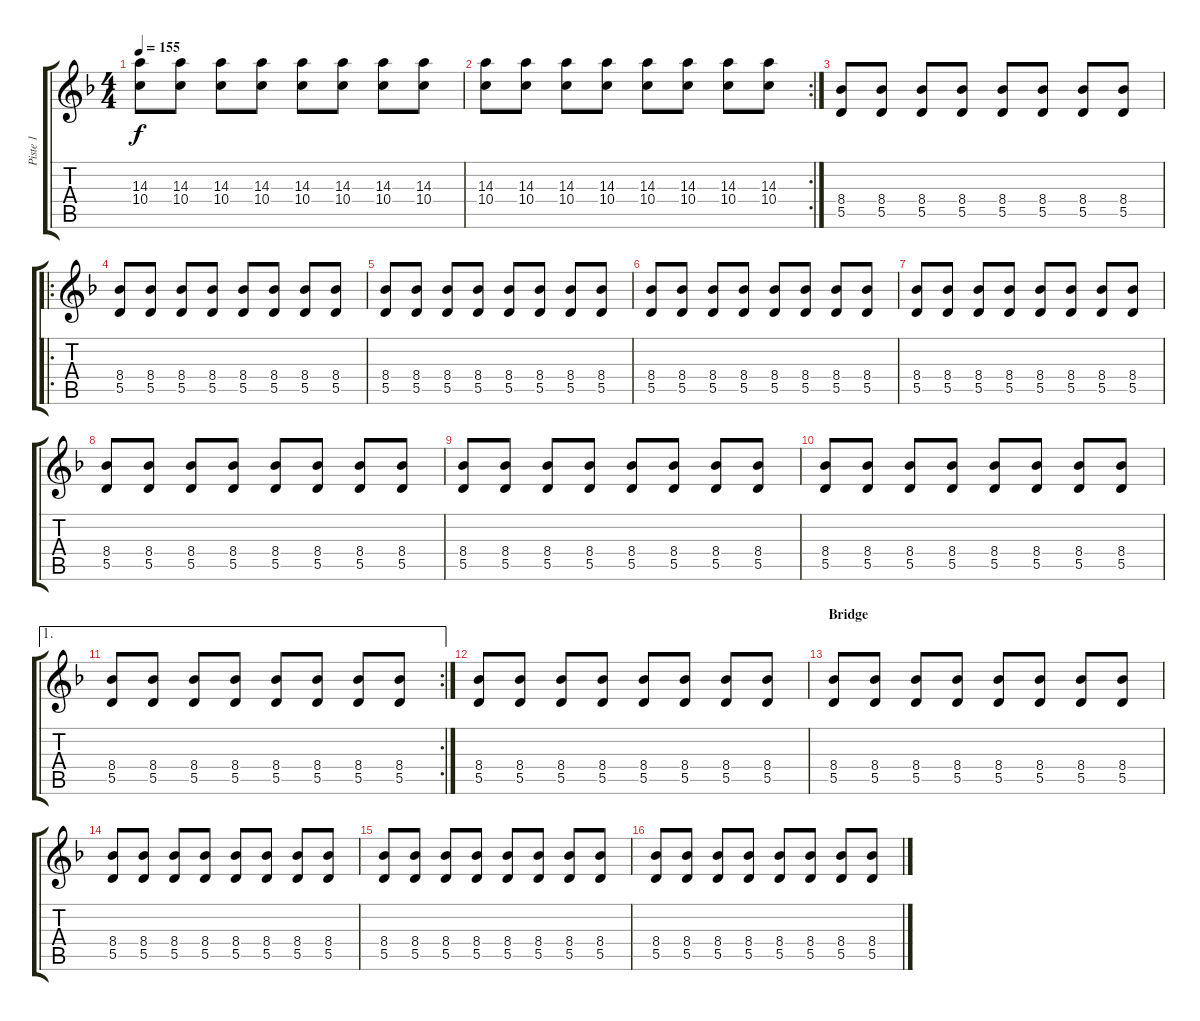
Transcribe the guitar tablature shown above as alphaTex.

\track ("Piste 1" "Piste 1") {instrument electricguitarclean}
\staff {score tabs}
\tuning (E4 B3 G3 D3 A2 E2) {hide}
\ts (4 4)
\tempo 155
\clef g2
\ks f
(14.3 10.4).8{dy f} (14.3 10.4).8 (14.3 10.4).8 (14.3 10.4).8 (14.3 10.4).8 (14.3 10.4).8 (14.3 10.4).8 (14.3 10.4).8 |
\rc 2
(14.3 10.4).8 (14.3 10.4).8 (14.3 10.4).8 (14.3 10.4).8 (14.3 10.4).8 (14.3 10.4).8 (14.3 10.4).8 (14.3 10.4).8 |
(8.4 5.5).8 (8.4 5.5).8 (8.4 5.5).8 (8.4 5.5).8 (8.4 5.5).8 (8.4 5.5).8 (8.4 5.5).8 (8.4 5.5).8 |
\ro
(8.4 5.5).8 (8.4 5.5).8 (8.4 5.5).8 (8.4 5.5).8 (8.4 5.5).8 (8.4 5.5).8 (8.4 5.5).8 (8.4 5.5).8 |
(8.4 5.5).8 (8.4 5.5).8 (8.4 5.5).8 (8.4 5.5).8 (8.4 5.5).8 (8.4 5.5).8 (8.4 5.5).8 (8.4 5.5).8 |
(8.4 5.5).8 (8.4 5.5).8 (8.4 5.5).8 (8.4 5.5).8 (8.4 5.5).8 (8.4 5.5).8 (8.4 5.5).8 (8.4 5.5).8 |
(8.4 5.5).8 (8.4 5.5).8 (8.4 5.5).8 (8.4 5.5).8 (8.4 5.5).8 (8.4 5.5).8 (8.4 5.5).8 (8.4 5.5).8 |
(8.4 5.5).8 (8.4 5.5).8 (8.4 5.5).8 (8.4 5.5).8 (8.4 5.5).8 (8.4 5.5).8 (8.4 5.5).8 (8.4 5.5).8 |
(8.4 5.5).8 (8.4 5.5).8 (8.4 5.5).8 (8.4 5.5).8 (8.4 5.5).8 (8.4 5.5).8 (8.4 5.5).8 (8.4 5.5).8 |
(8.4 5.5).8 (8.4 5.5).8 (8.4 5.5).8 (8.4 5.5).8 (8.4 5.5).8 (8.4 5.5).8 (8.4 5.5).8 (8.4 5.5).8 |
\ae 1
\rc 2
(8.4 5.5).8 (8.4 5.5).8 (8.4 5.5).8 (8.4 5.5).8 (8.4 5.5).8 (8.4 5.5).8 (8.4 5.5).8 (8.4 5.5).8 |
(8.4 5.5).8 (8.4 5.5).8 (8.4 5.5).8 (8.4 5.5).8 (8.4 5.5).8 (8.4 5.5).8 (8.4 5.5).8 (8.4 5.5).8 |
\section ("" "Bridge")
(8.4 5.5).8 (8.4 5.5).8 (8.4 5.5).8 (8.4 5.5).8 (8.4 5.5).8 (8.4 5.5).8 (8.4 5.5).8 (8.4 5.5).8 |
(8.4 5.5).8 (8.4 5.5).8 (8.4 5.5).8 (8.4 5.5).8 (8.4 5.5).8 (8.4 5.5).8 (8.4 5.5).8 (8.4 5.5).8 |
(8.4 5.5).8 (8.4 5.5).8 (8.4 5.5).8 (8.4 5.5).8 (8.4 5.5).8 (8.4 5.5).8 (8.4 5.5).8 (8.4 5.5).8 |
(8.4 5.5).8 (8.4 5.5).8 (8.4 5.5).8 (8.4 5.5).8 (8.4 5.5).8 (8.4 5.5).8 (8.4 5.5).8 (8.4 5.5).8
